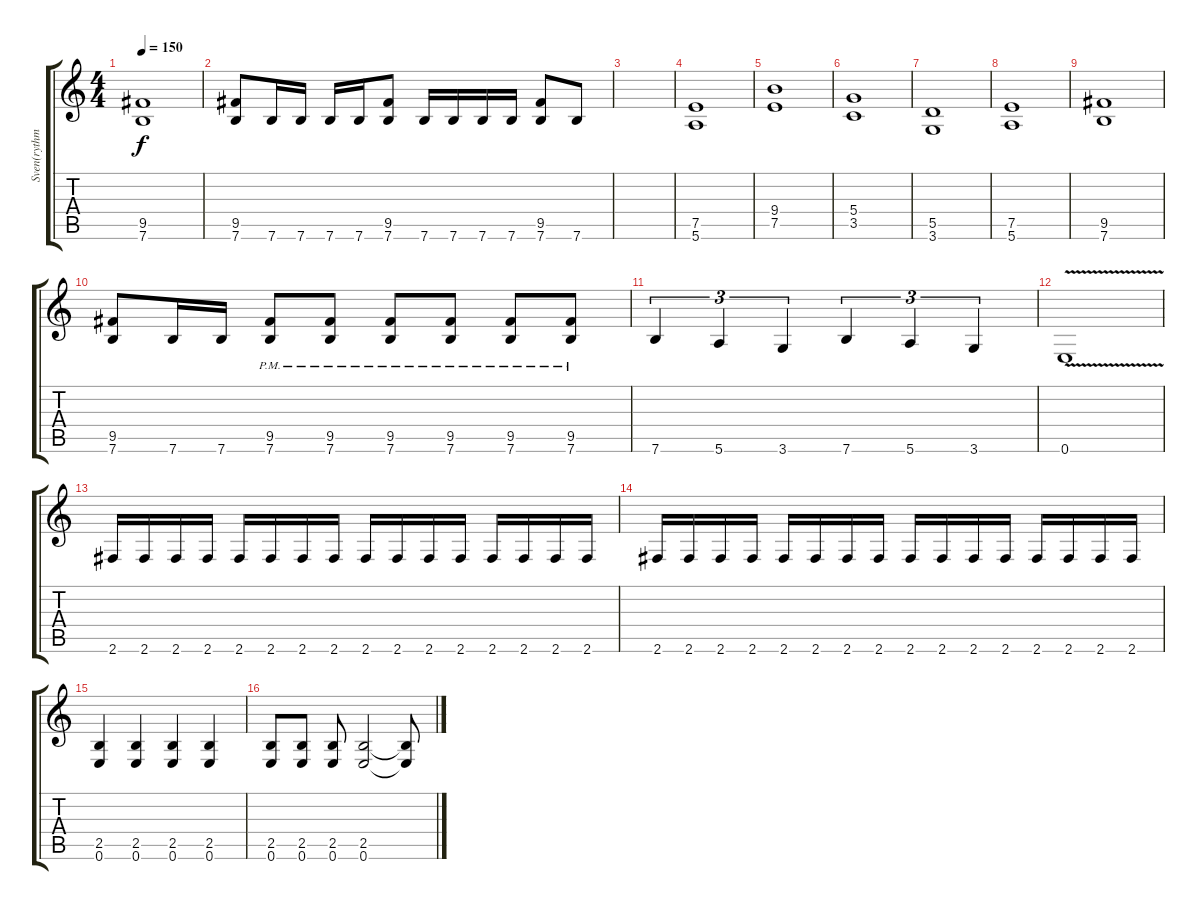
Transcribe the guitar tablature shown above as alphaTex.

\track ("Sven(rythm guitar)" "Sven(rythm") {instrument distortionguitar}
\staff {score tabs}
\tuning (E4 B3 G3 D3 A2 E2) {hide}
\ts (4 4)
\tempo 150
\clef g2
\ks c
(9.5 7.6).1{dy f} |
(9.5 7.6).8 7.6.16 7.6.16 7.6.16 7.6.16 (9.5 7.6).8 7.6.16 7.6.16 7.6.16 7.6.16 (9.5 7.6).8 7.6.8 |
|
(7.5 5.6).1 |
(9.4 7.5).1 |
(5.4 3.5).1 |
(5.5 3.6).1 |
(7.5 5.6).1 |
(9.5 7.6).1 |
(9.5 7.6).8 7.6.16 7.6.16 (9.5{pm} 7.6{pm}).8 (9.5{pm} 7.6{pm}).8 (9.5{pm} 7.6{pm}).8 (9.5{pm} 7.6{pm}).8 (9.5{pm} 7.6{pm}).8 (9.5{pm} 7.6{pm}).8 |
7.6.4{tu (3 2)} 5.6.4{tu (3 2)} 3.6.4{tu (3 2)} 7.6.4{tu (3 2)} 5.6.4{tu (3 2)} 3.6.4{tu (3 2)} |
0.6{v}.1 |
2.6.16 2.6.16 2.6.16 2.6.16 2.6.16 2.6.16 2.6.16 2.6.16 2.6.16 2.6.16 2.6.16 2.6.16 2.6.16 2.6.16 2.6.16 2.6.16 |
2.6.16 2.6.16 2.6.16 2.6.16 2.6.16 2.6.16 2.6.16 2.6.16 2.6.16 2.6.16 2.6.16 2.6.16 2.6.16 2.6.16 2.6.16 2.6.16 |
(2.5 0.6).4 (2.5 0.6).4 (2.5 0.6).4 (2.5 0.6).4 |
(2.5 0.6).8 (2.5 0.6).8 (2.5 0.6).8 (2.5 0.6).2 (2.5{t} 0.6{t}).8
